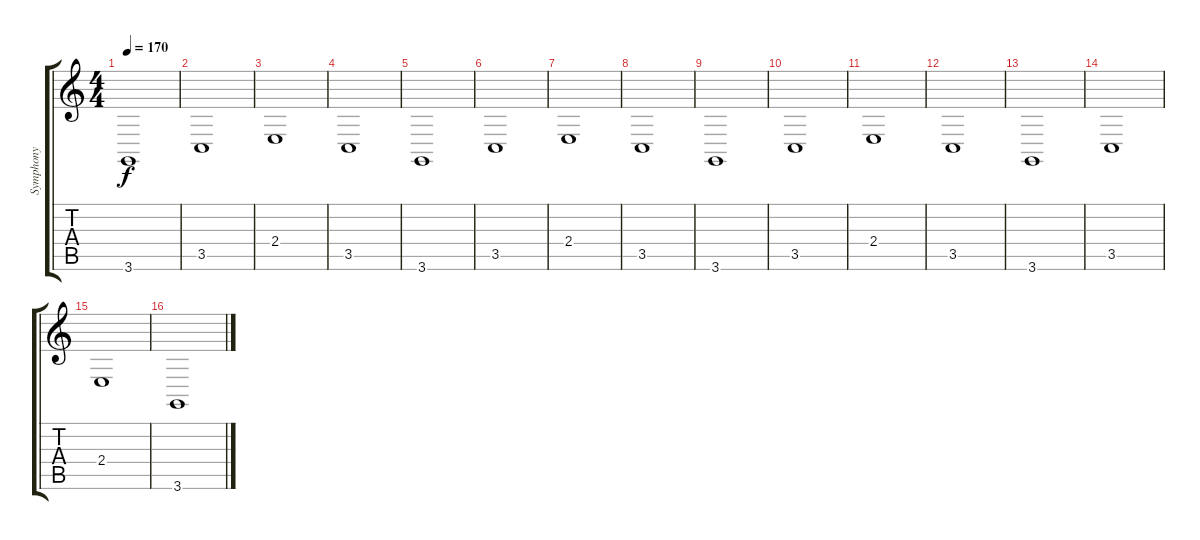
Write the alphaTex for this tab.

\track ("Symphony" "Symphony") {instrument stringensemble1}
\staff {score tabs}
\tuning (E4 B3 G3 D3 A2 E2) {hide}
\ts (4 4)
\tempo 170
\clef g2
\ks c
3.6.1{dy f} |
3.5.1 |
2.4.1 |
3.5.1 |
3.6.1 |
3.5.1 |
2.4.1 |
3.5.1 |
3.6.1 |
3.5.1 |
2.4.1 |
3.5.1 |
3.6.1 |
3.5.1 |
2.4.1 |
3.6.1
